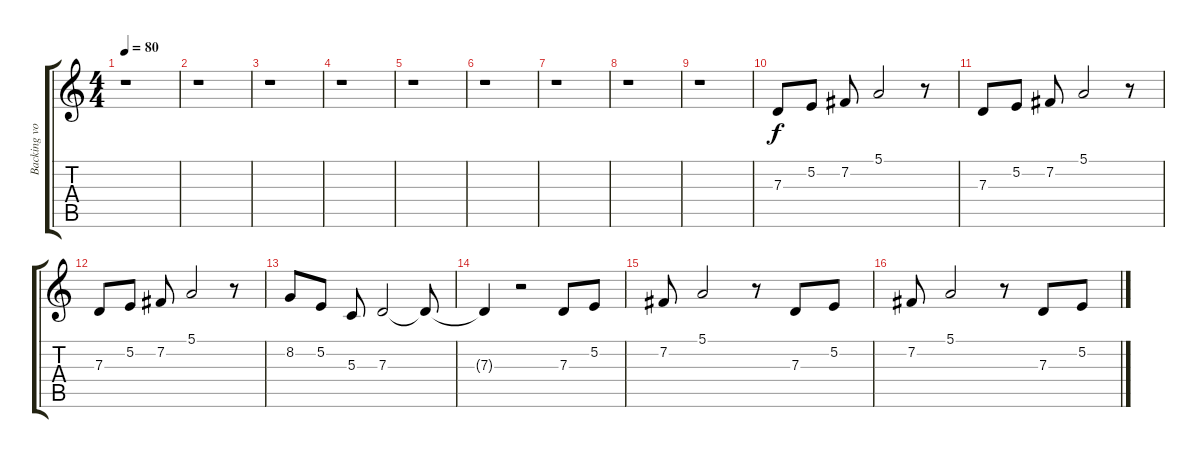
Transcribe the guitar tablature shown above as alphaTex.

\track ("Backing vocal" "Backing vo") {instrument choiraahs}
\staff {score tabs}
\tuning (E4 B3 G3 D3 A2 E2) {hide}
\ts (4 4)
\tempo 80
\clef g2
\ks c
r.1{dy f} |
r.1 |
r.1 |
r.1 |
r.1 |
r.1 |
r.1 |
r.1 |
r.1 |
7.3.8 5.2.8 7.2.8 5.1.2 r.8 |
7.3.8 5.2.8 7.2.8 5.1.2 r.8 |
7.3.8 5.2.8 7.2.8 5.1.2 r.8 |
8.2.8 5.2.8 5.3.8 7.3.2 7.3{t}.8 |
7.3{t}.4 r.2 7.3.8 5.2.8 |
7.2.8 5.1.2 r.8 7.3.8 5.2.8 |
7.2.8 5.1.2 r.8 7.3.8 5.2.8
